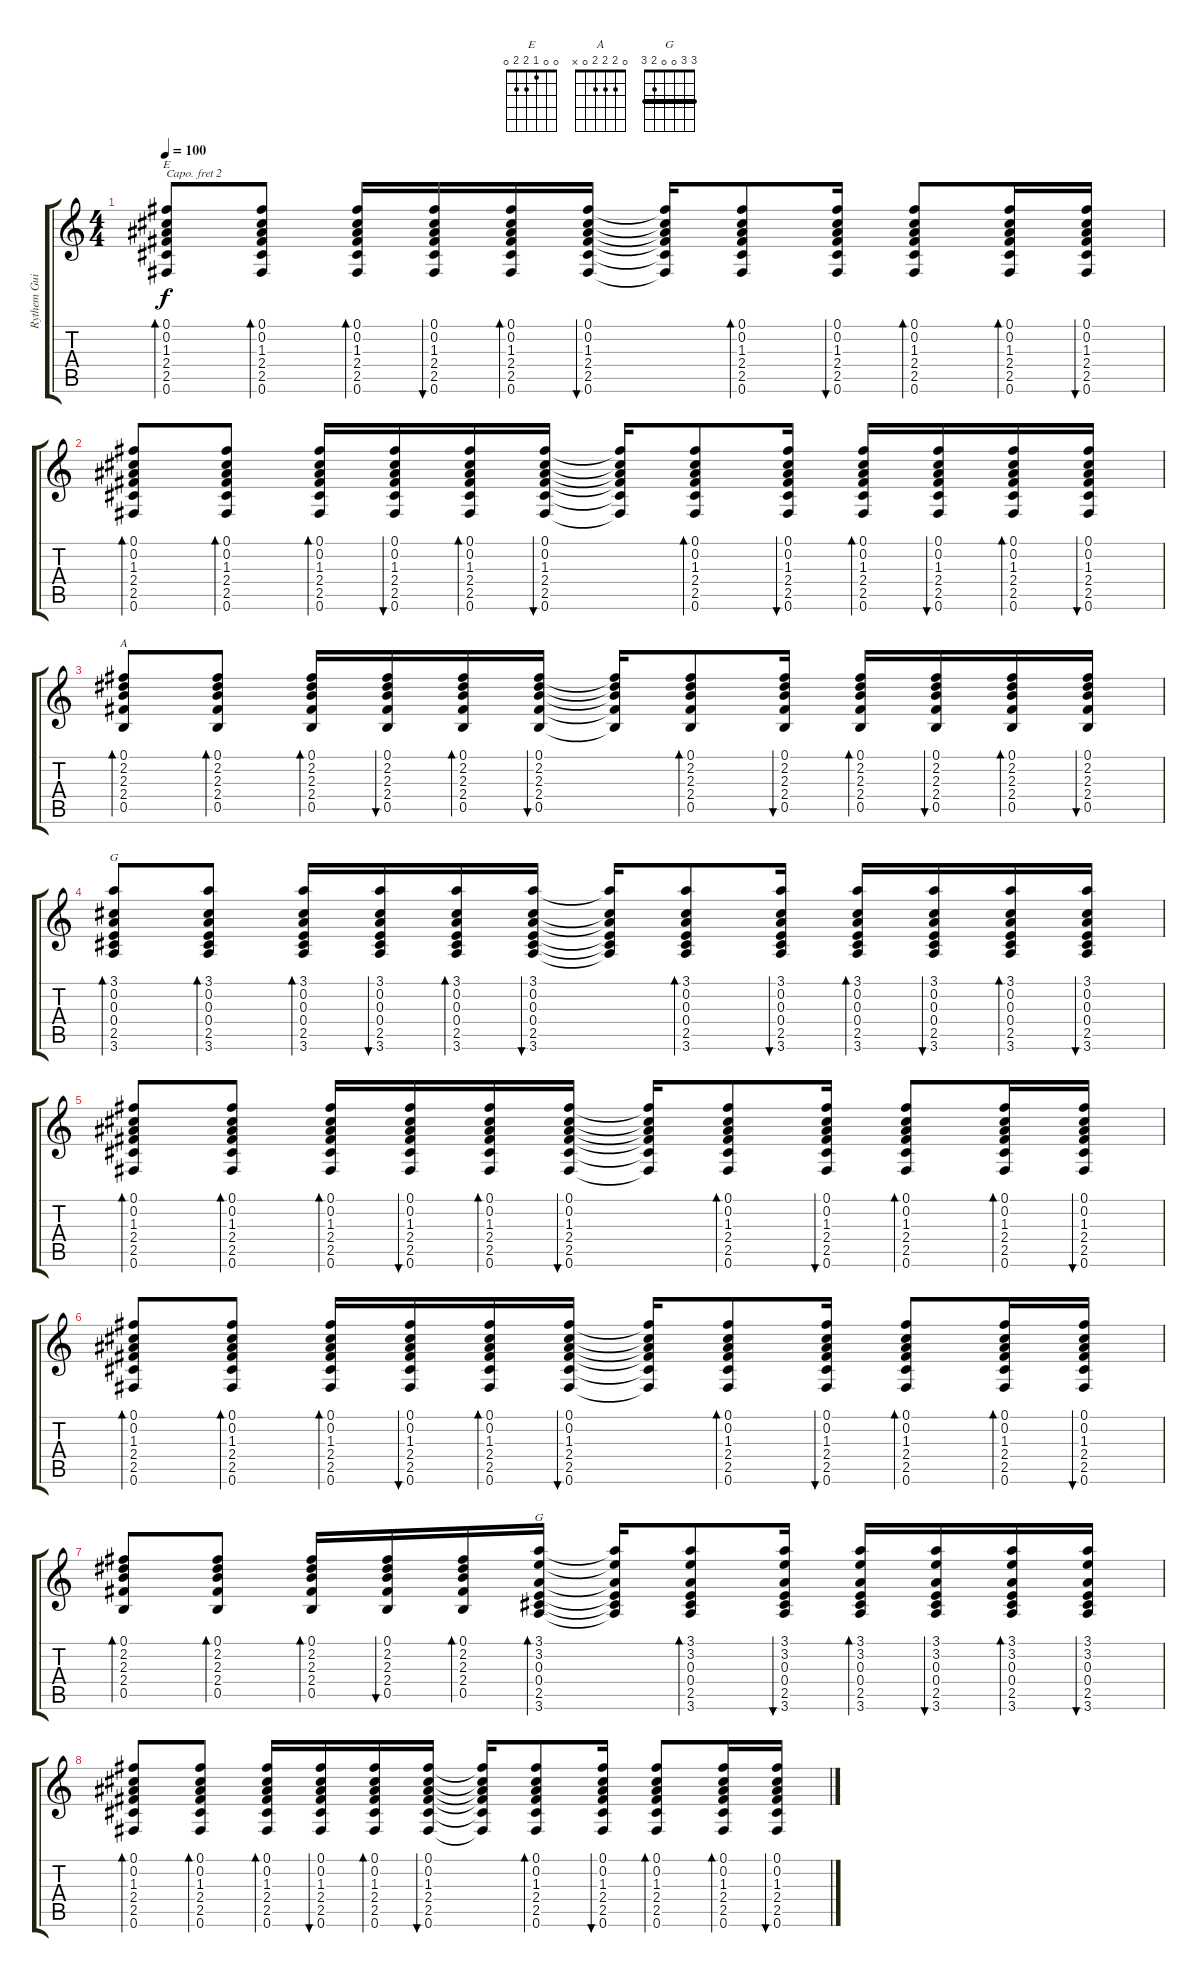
\track ("Rythem Guitar(BoneHead)" "Rythem Gui") {instrument acousticguitarsteel}
\staff {score tabs}
\capo 2
\tuning (E4 B3 G3 D3 A2 E2) {hide}
\chord ("E" 0 0 1 2 2 0)
\chord ("A" 0 2 2 2 0 x)
\chord ("G" 3 0 0 0 2 3)
\chord ("G" 3 3 0 0 2 3) {barre 3}
\ts (4 4)
\tempo 100
\clef g2
\ks c
(0.1 0.2 1.3 2.4 2.5 0.6).8{bd 60 ch "E" dy f} (0.1 0.2 1.3 2.4 2.5 0.6).8{bd 60} (0.1 0.2 1.3 2.4 2.5 0.6).16{bd 60} (0.1 0.2 1.3 2.4 2.5 0.6).16{bu 60} (0.1 0.2 1.3 2.4 2.5 0.6).16{bd 60} (0.1 0.2 1.3 2.4 2.5 0.6).16{bu 60} (0.1{t} 0.2{t} 1.3{t} 2.4{t} 2.5{t} 0.6{t}).16 (0.1 0.2 1.3 2.4 2.5 0.6).8{bd 60} (0.1 0.2 1.3 2.4 2.5 0.6).16{bu 60} (0.1 0.2 1.3 2.4 2.5 0.6).8{bd 60} (0.1 0.2 1.3 2.4 2.5 0.6).16{bd 60} (0.1 0.2 1.3 2.4 2.5 0.6).16{bu 60} |
(0.1 0.2 1.3 2.4 2.5 0.6).8{bd 60} (0.1 0.2 1.3 2.4 2.5 0.6).8{bd 60} (0.1 0.2 1.3 2.4 2.5 0.6).16{bd 60} (0.1 0.2 1.3 2.4 2.5 0.6).16{bu 60} (0.1 0.2 1.3 2.4 2.5 0.6).16{bd 60} (0.1 0.2 1.3 2.4 2.5 0.6).16{bu 60} (0.1{t} 0.2{t} 1.3{t} 2.4{t} 2.5{t} 0.6{t}).16 (0.1 0.2 1.3 2.4 2.5 0.6).8{bd 60} (0.1 0.2 1.3 2.4 2.5 0.6).16{bu 60} (0.1 0.2 1.3 2.4 2.5 0.6).16{bd 60} (0.1 0.2 1.3 2.4 2.5 0.6).16{bu 60} (0.1 0.2 1.3 2.4 2.5 0.6).16{bd 60} (0.1 0.2 1.3 2.4 2.5 0.6).16{bu 60} |
(0.1 2.2 2.3 2.4 0.5).8{bd 60 ch "A"} (0.1 2.2 2.3 2.4 0.5).8{bd 60} (0.1 2.2 2.3 2.4 0.5).16{bd 60} (0.1 2.2 2.3 2.4 0.5).16{bu 60} (0.1 2.2 2.3 2.4 0.5).16{bd 60} (0.1 2.2 2.3 2.4 0.5).16{bu 60} (0.1{t} 2.2{t} 2.3{t} 2.4{t} 0.5{t}).16 (0.1 2.2 2.3 2.4 0.5).8{bd 60} (0.1 2.2 2.3 2.4 0.5).16{bu 60} (0.1 2.2 2.3 2.4 0.5).16{bd 60} (0.1 2.2 2.3 2.4 0.5).16{bu 60} (0.1 2.2 2.3 2.4 0.5).16{bd 60} (0.1 2.2 2.3 2.4 0.5).16{bu 60} |
(3.1 0.2 0.3 0.4 2.5 3.6).8{bd 60 ch "G"} (3.1 0.2 0.3 0.4 2.5 3.6).8{bd 60} (3.1 0.2 0.3 0.4 2.5 3.6).16{bd 60} (3.1 0.2 0.3 0.4 2.5 3.6).16{bu 60} (3.1 0.2 0.3 0.4 2.5 3.6).16{bd 60} (3.1 0.2 0.3 0.4 2.5 3.6).16{bu 60} (3.1{t} 0.2{t} 0.3{t} 0.4{t} 2.5{t} 3.6{t}).16 (3.1 0.2 0.3 0.4 2.5 3.6).8{bd 60} (3.1 0.2 0.3 0.4 2.5 3.6).16{bu 60} (3.1 0.2 0.3 0.4 2.5 3.6).16{bd 60} (3.1 0.2 0.3 0.4 2.5 3.6).16{bu 60} (3.1 0.2 0.3 0.4 2.5 3.6).16{bd 60} (3.1 0.2 0.3 0.4 2.5 3.6).16{bu 60} |
(0.1 0.2 1.3 2.4 2.5 0.6).8{bd 60} (0.1 0.2 1.3 2.4 2.5 0.6).8{bd 60} (0.1 0.2 1.3 2.4 2.5 0.6).16{bd 60} (0.1 0.2 1.3 2.4 2.5 0.6).16{bu 60} (0.1 0.2 1.3 2.4 2.5 0.6).16{bd 60} (0.1 0.2 1.3 2.4 2.5 0.6).16{bu 60} (0.1{t} 0.2{t} 1.3{t} 2.4{t} 2.5{t} 0.6{t}).16 (0.1 0.2 1.3 2.4 2.5 0.6).8{bd 60} (0.1 0.2 1.3 2.4 2.5 0.6).16{bu 60} (0.1 0.2 1.3 2.4 2.5 0.6).8{bd 60} (0.1 0.2 1.3 2.4 2.5 0.6).16{bd 60} (0.1 0.2 1.3 2.4 2.5 0.6).16{bu 60} |
(0.1 0.2 1.3 2.4 2.5 0.6).8{bd 60} (0.1 0.2 1.3 2.4 2.5 0.6).8{bd 60} (0.1 0.2 1.3 2.4 2.5 0.6).16{bd 60} (0.1 0.2 1.3 2.4 2.5 0.6).16{bu 60} (0.1 0.2 1.3 2.4 2.5 0.6).16{bd 60} (0.1 0.2 1.3 2.4 2.5 0.6).16{bu 60} (0.1{t} 0.2{t} 1.3{t} 2.4{t} 2.5{t} 0.6{t}).16 (0.1 0.2 1.3 2.4 2.5 0.6).8{bd 60} (0.1 0.2 1.3 2.4 2.5 0.6).16{bu 60} (0.1 0.2 1.3 2.4 2.5 0.6).8{bd 60} (0.1 0.2 1.3 2.4 2.5 0.6).16{bd 60} (0.1 0.2 1.3 2.4 2.5 0.6).16{bu 60} |
(0.1 2.2 2.3 2.4 0.5).8{bd 60} (0.1 2.2 2.3 2.4 0.5).8{bd 60} (0.1 2.2 2.3 2.4 0.5).16{bd 60} (0.1 2.2 2.3 2.4 0.5).16{bu 60} (0.1 2.2 2.3 2.4 0.5).16{bd 60} (3.1 3.2 0.3 0.4 2.5 3.6).16{bd 60 ch "G"} (3.1{t} 3.2{t} 0.3{t} 0.4{t} 2.5{t} 3.6{t}).16 (3.1 3.2 0.3 0.4 2.5 3.6).8{bd 60} (3.1 3.2 0.3 0.4 2.5 3.6).16{bu 60} (3.1 3.2 0.3 0.4 2.5 3.6).16{bd 60} (3.1 3.2 0.3 0.4 2.5 3.6).16{bu 60} (3.1 3.2 0.3 0.4 2.5 3.6).16{bd 60} (3.1 3.2 0.3 0.4 2.5 3.6).16{bu 60} |
(0.1 0.2 1.3 2.4 2.5 0.6).8{bd 60} (0.1 0.2 1.3 2.4 2.5 0.6).8{bd 60} (0.1 0.2 1.3 2.4 2.5 0.6).16{bd 60} (0.1 0.2 1.3 2.4 2.5 0.6).16{bu 60} (0.1 0.2 1.3 2.4 2.5 0.6).16{bd 60} (0.1 0.2 1.3 2.4 2.5 0.6).16{bu 60} (0.1{t} 0.2{t} 1.3{t} 2.4{t} 2.5{t} 0.6{t}).16 (0.1 0.2 1.3 2.4 2.5 0.6).8{bd 60} (0.1 0.2 1.3 2.4 2.5 0.6).16{bu 60} (0.1 0.2 1.3 2.4 2.5 0.6).8{bd 60} (0.1 0.2 1.3 2.4 2.5 0.6).16{bd 60} (0.1 0.2 1.3 2.4 2.5 0.6).16{bu 60}
